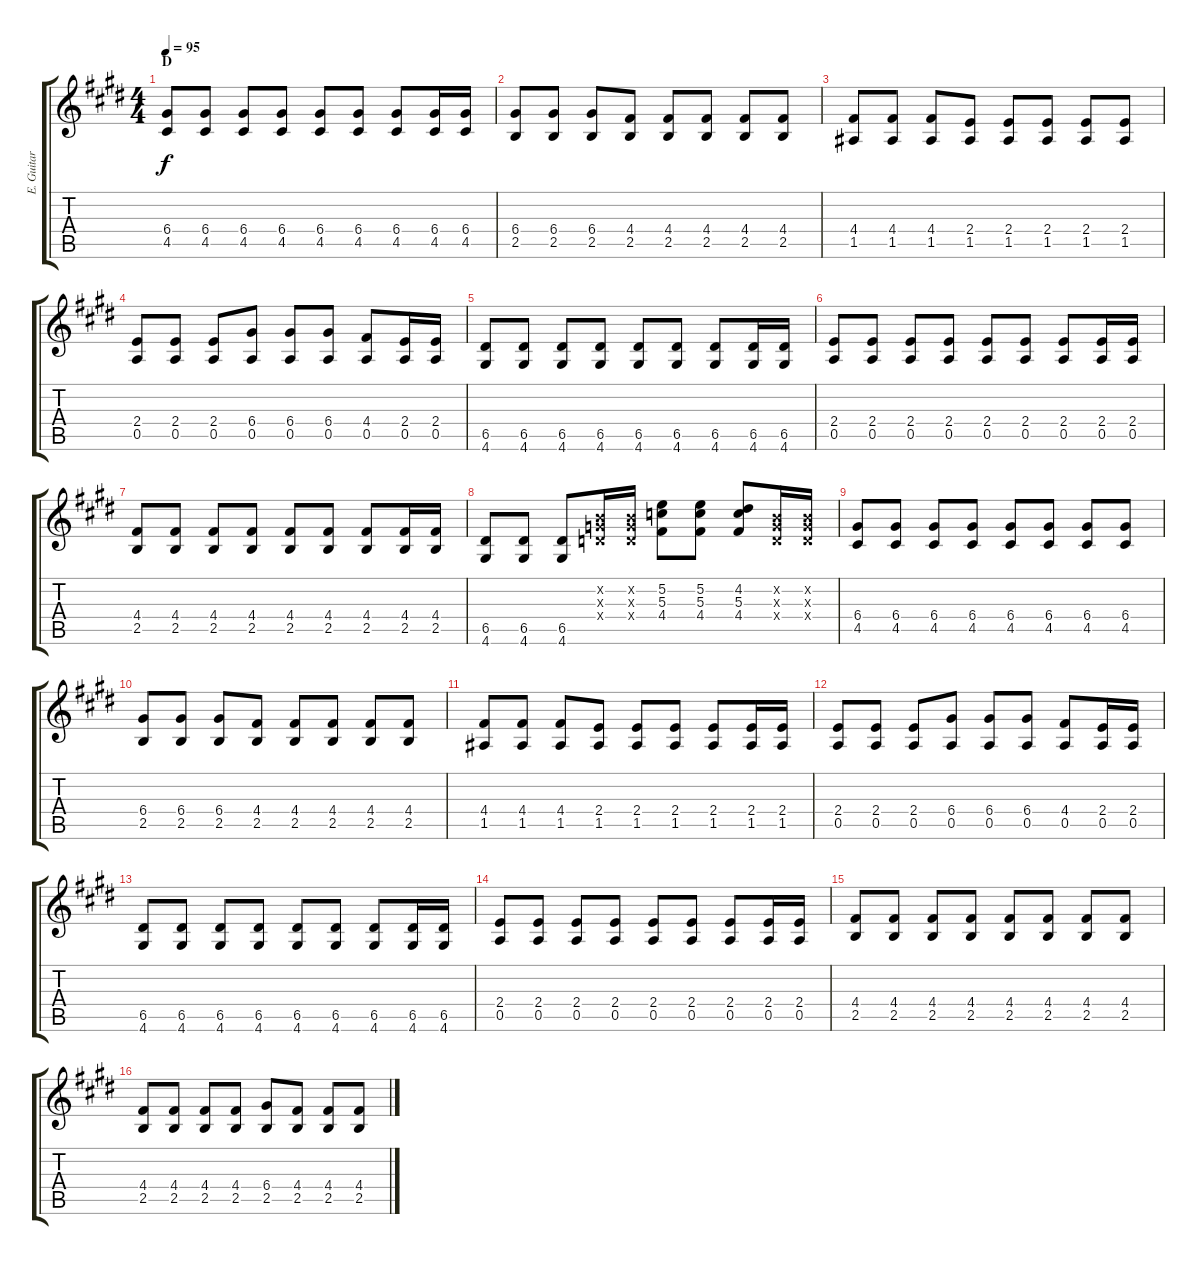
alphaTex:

\track ("E. Guitar II" "E. Guitar ") {instrument overdrivenguitar}
\staff {score tabs}
\tuning (E4 B3 G3 D3 A2 E2) {hide}
\ts (4 4)
\section ("" "D")
\tempo 95
\clef g2
\ks e
(6.4 4.5).8{dy f} (6.4 4.5).8 (6.4 4.5).8 (6.4 4.5).8 (6.4 4.5).8 (6.4 4.5).8 (6.4 4.5).8 (6.4 4.5).16 (6.4 4.5).16 |
(6.4 2.5).8 (6.4 2.5).8 (6.4 2.5).8 (4.4 2.5).8 (4.4 2.5).8 (4.4 2.5).8 (4.4 2.5).8 (4.4 2.5).8 |
(4.4 1.5).8 (4.4 1.5).8 (4.4 1.5).8 (2.4 1.5).8 (2.4 1.5).8 (2.4 1.5).8 (2.4 1.5).8 (2.4 1.5).8 |
(2.4 0.5).8 (2.4 0.5).8 (2.4 0.5).8 (6.4 0.5).8 (6.4 0.5).8 (6.4 0.5).8 (4.4 0.5).8 (2.4 0.5).16 (2.4 0.5).16 |
(6.5 4.6).8 (6.5 4.6).8 (6.5 4.6).8 (6.5 4.6).8 (6.5 4.6).8 (6.5 4.6).8 (6.5 4.6).8 (6.5 4.6).16 (6.5 4.6).16 |
(2.4 0.5).8 (2.4 0.5).8 (2.4 0.5).8 (2.4 0.5).8 (2.4 0.5).8 (2.4 0.5).8 (2.4 0.5).8 (2.4 0.5).16 (2.4 0.5).16 |
(4.4 2.5).8 (4.4 2.5).8 (4.4 2.5).8 (4.4 2.5).8 (4.4 2.5).8 (4.4 2.5).8 (4.4 2.5).8 (4.4 2.5).16 (4.4 2.5).16 |
(6.5 4.6).8 (6.5 4.6).8 (6.5 4.6).8 (0.2{x} 0.3{x} 0.4{x}).16 (0.2{x} 0.3{x} 0.4{x}).16 (5.2 5.3 4.4).8 (5.2 5.3 4.4).8 (4.2 5.3 4.4).8 (0.2{x} 0.3{x} 0.4{x}).16 (0.2{x} 0.3{x} 0.4{x}).16 |
(6.4 4.5).8 (6.4 4.5).8 (6.4 4.5).8 (6.4 4.5).8 (6.4 4.5).8 (6.4 4.5).8 (6.4 4.5).8 (6.4 4.5).8 |
(6.4 2.5).8 (6.4 2.5).8 (6.4 2.5).8 (4.4 2.5).8 (4.4 2.5).8 (4.4 2.5).8 (4.4 2.5).8 (4.4 2.5).8 |
(4.4 1.5).8 (4.4 1.5).8 (4.4 1.5).8 (2.4 1.5).8 (2.4 1.5).8 (2.4 1.5).8 (2.4 1.5).8 (2.4 1.5).16 (2.4 1.5).16 |
(2.4 0.5).8 (2.4 0.5).8 (2.4 0.5).8 (6.4 0.5).8 (6.4 0.5).8 (6.4 0.5).8 (4.4 0.5).8 (2.4 0.5).16 (2.4 0.5).16 |
(6.5 4.6).8 (6.5 4.6).8 (6.5 4.6).8 (6.5 4.6).8 (6.5 4.6).8 (6.5 4.6).8 (6.5 4.6).8 (6.5 4.6).16 (6.5 4.6).16 |
(2.4 0.5).8 (2.4 0.5).8 (2.4 0.5).8 (2.4 0.5).8 (2.4 0.5).8 (2.4 0.5).8 (2.4 0.5).8 (2.4 0.5).16 (2.4 0.5).16 |
(4.4 2.5).8 (4.4 2.5).8 (4.4 2.5).8 (4.4 2.5).8 (4.4 2.5).8 (4.4 2.5).8 (4.4 2.5).8 (4.4 2.5).8 |
(4.4 2.5).8 (4.4 2.5).8 (4.4 2.5).8 (4.4 2.5).8 (6.4 2.5).8 (4.4 2.5).8 (4.4 2.5).8 (4.4 2.5).8
